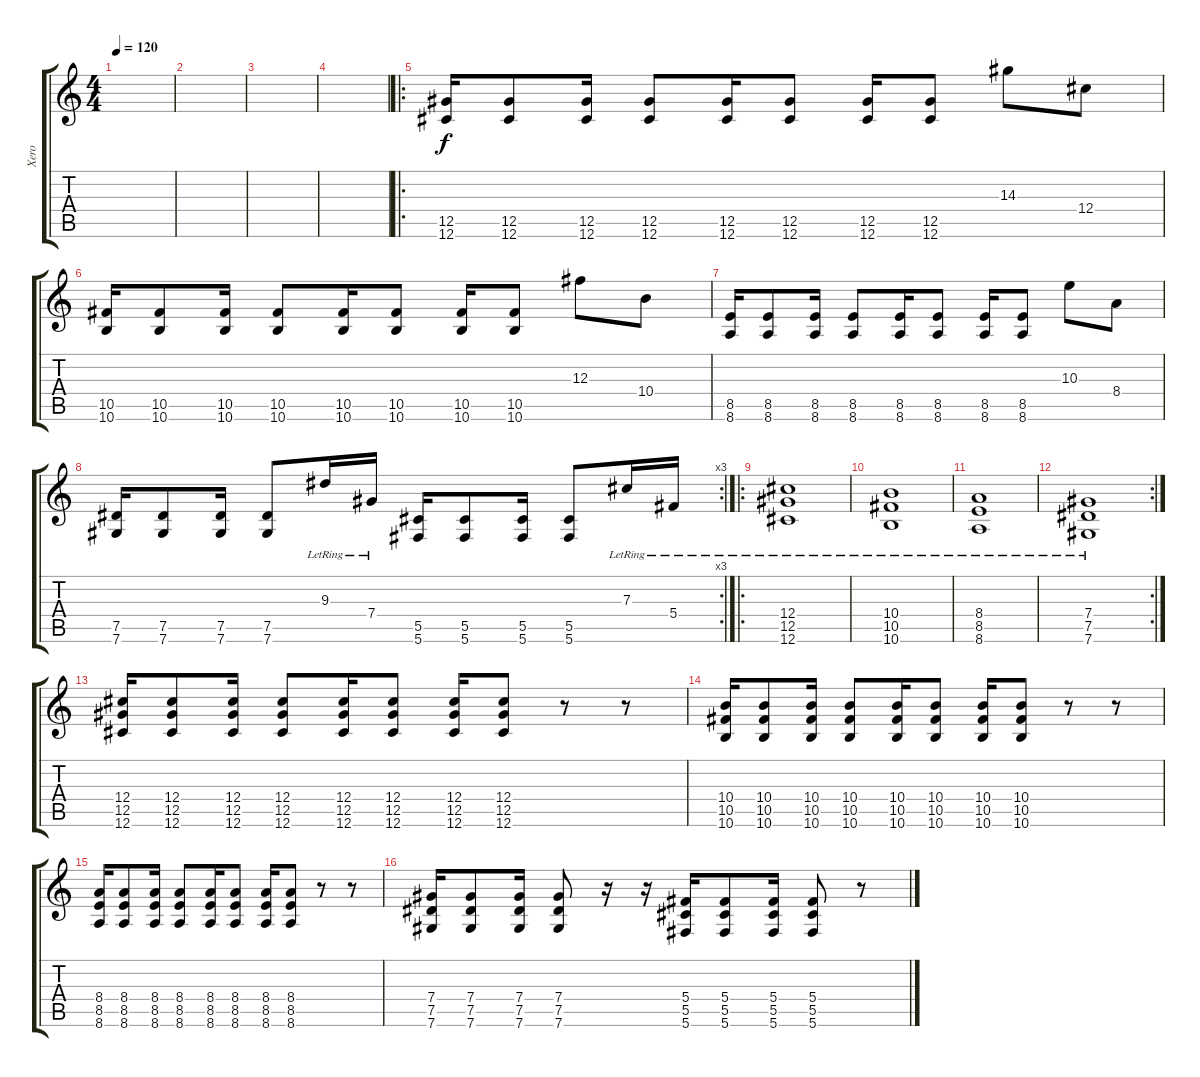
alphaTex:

\track ("Xero" "Xero") {instrument distortionguitar}
\staff {score tabs}
\tuning (Eb4 Bb3 Gb3 Db3 Ab2 Db2) {hide}
\ts (4 4)
\tempo 120
\clef g2
\ks c
|
|
|
|
\ro
(12.5 12.6).16 (12.5 12.6).8 (12.5 12.6).16 (12.5 12.6).8 (12.5 12.6).16 (12.5 12.6).8 (12.5 12.6).16 (12.5 12.6).8 14.3.8 12.4.8 |
(10.5 10.6).16 (10.5 10.6).8 (10.5 10.6).16 (10.5 10.6).8 (10.5 10.6).16 (10.5 10.6).8 (10.5 10.6).16 (10.5 10.6).8 12.3.8 10.4.8 |
(8.5 8.6).16 (8.5 8.6).8 (8.5 8.6).16 (8.5 8.6).8 (8.5 8.6).16 (8.5 8.6).8 (8.5 8.6).16 (8.5 8.6).8 10.3.8 8.4.8 |
\rc 3
(7.5 7.6).16 (7.5 7.6).8 (7.5 7.6).16 (7.5 7.6).8 9.3{lr}.16 7.4{lr}.16 (5.5 5.6).16 (5.5 5.6).8 (5.5 5.6).16 (5.5 5.6).8 7.3{lr}.16 5.4{lr}.16 |
\ro
(12.4{lr} 12.5{lr} 12.6{lr}).1 |
(10.4{lr} 10.5{lr} 10.6{lr}).1 |
(8.4{lr} 8.5{lr} 8.6{lr}).1 |
\rc 2
(7.4{lr} 7.5{lr} 7.6{lr}).1 |
(12.4 12.5 12.6).16 (12.4 12.5 12.6).8 (12.4 12.5 12.6).16 (12.4 12.5 12.6).8 (12.4 12.5 12.6).16 (12.4 12.5 12.6).8 (12.4 12.5 12.6).16 (12.4 12.5 12.6).8 r.8 r.8 |
(10.4 10.5 10.6).16 (10.4 10.5 10.6).8 (10.4 10.5 10.6).16 (10.4 10.5 10.6).8 (10.4 10.5 10.6).16 (10.4 10.5 10.6).8 (10.4 10.5 10.6).16 (10.4 10.5 10.6).8 r.8 r.8 |
(8.4 8.5 8.6).16 (8.4 8.5 8.6).8 (8.4 8.5 8.6).16 (8.4 8.5 8.6).8 (8.4 8.5 8.6).16 (8.4 8.5 8.6).8 (8.4 8.5 8.6).16 (8.4 8.5 8.6).8 r.8 r.8 |
(7.4 7.5 7.6).16 (7.4 7.5 7.6).8 (7.4 7.5 7.6).16 (7.4 7.5 7.6).8 r.16 r.16 (5.4 5.5 5.6).16 (5.4 5.5 5.6).8 (5.4 5.5 5.6).16 (5.4 5.5 5.6).8 r.8
